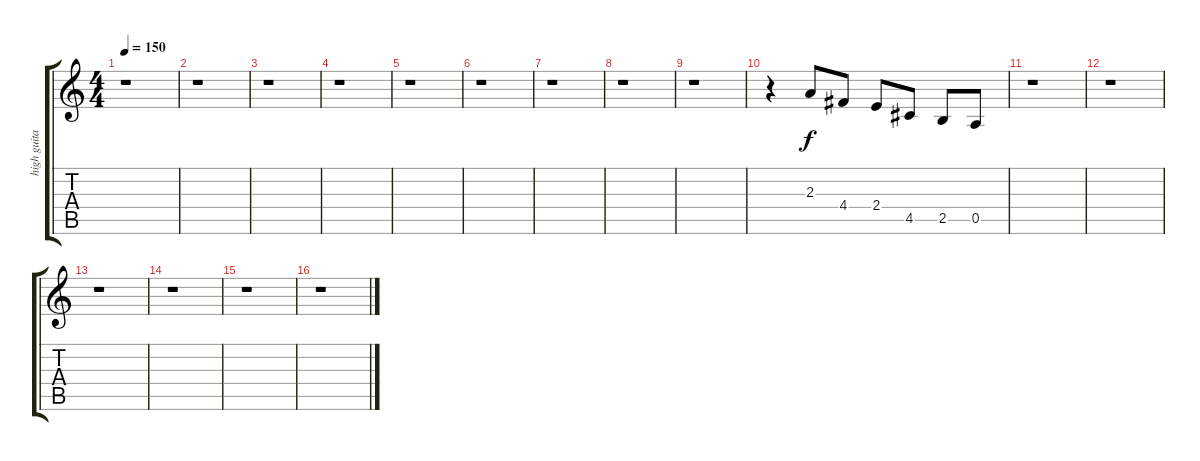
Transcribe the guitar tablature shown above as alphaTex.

\track ("high guitar2" "high guita") {instrument acousticguitarnylon}
\staff {score tabs}
\tuning (E4 B3 G3 D3 A2 E2) {hide}
\ts (4 4)
\tempo 150
\clef g2
\ks c
r.1{dy f} |
r.1 |
r.1 |
r.1 |
r.1 |
r.1 |
r.1 |
r.1 |
r.1 |
r.4 2.3.8 4.4.8 2.4.8 4.5.8 2.5.8 0.5.8 |
r.1 |
r.1 |
r.1 |
r.1 |
r.1 |
r.1
